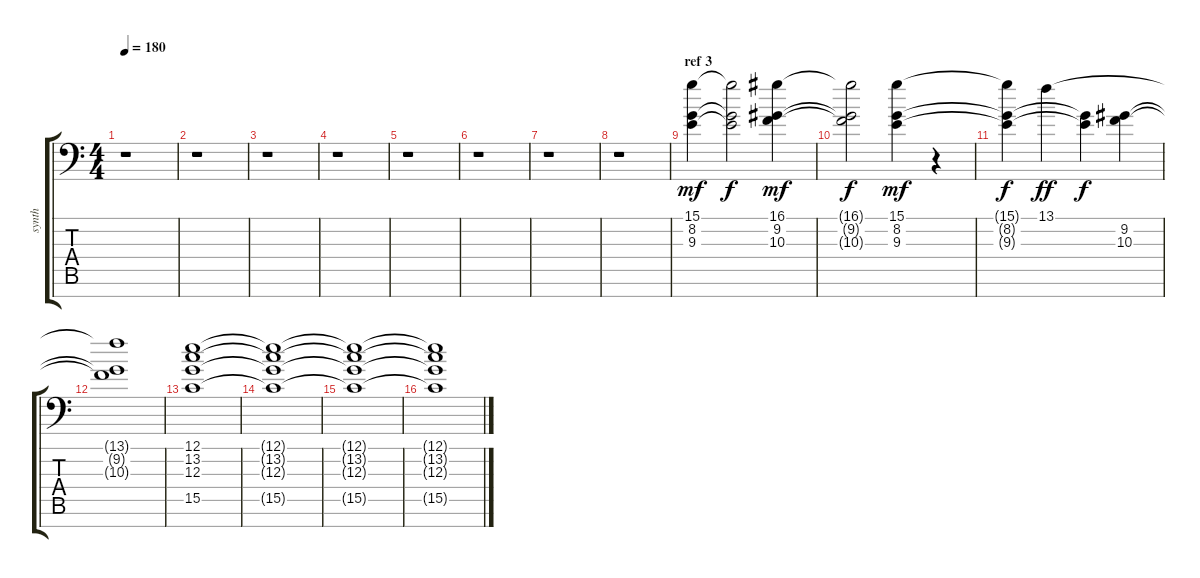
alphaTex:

\track ("synth" "synth") {instrument synthstrings1}
\staff {score tabs}
\tuning (E4 B3 G3 D3 A2 E2 A1) {hide}
\ts (4 4)
\tempo 180
\clef f4
\ks c
r.1{dy f} |
r.1 |
r.1 |
r.1 |
r.1 |
r.1 |
r.1 |
r.1 |
\section ("" "ref 3")
(15.1 8.2 9.3).4{dy mf} (15.1{t} 8.2{t} 9.3{t}).2{dy f} (16.1 9.2 10.3).4{dy mf} |
(16.1{t} 9.2{t} 10.3{t}).2{dy f} (15.1 8.2 9.3).4{dy mf} r.4 |
(15.1{t} 8.2{t} 9.3{t}).4{dy f} 13.1.4{dy ff} (8.2{t} 9.3{t}).4{dy f} (9.2 10.3).4 |
(13.1{t} 9.2{t} 10.3{t}).1 |
(12.1 13.2 12.3 15.5).1 |
(12.1{t} 13.2{t} 12.3{t} 15.5{t}).1 |
(12.1{t} 13.2{t} 12.3{t} 15.5{t}).1 |
(12.1{t} 13.2{t} 12.3{t} 15.5{t}).1
